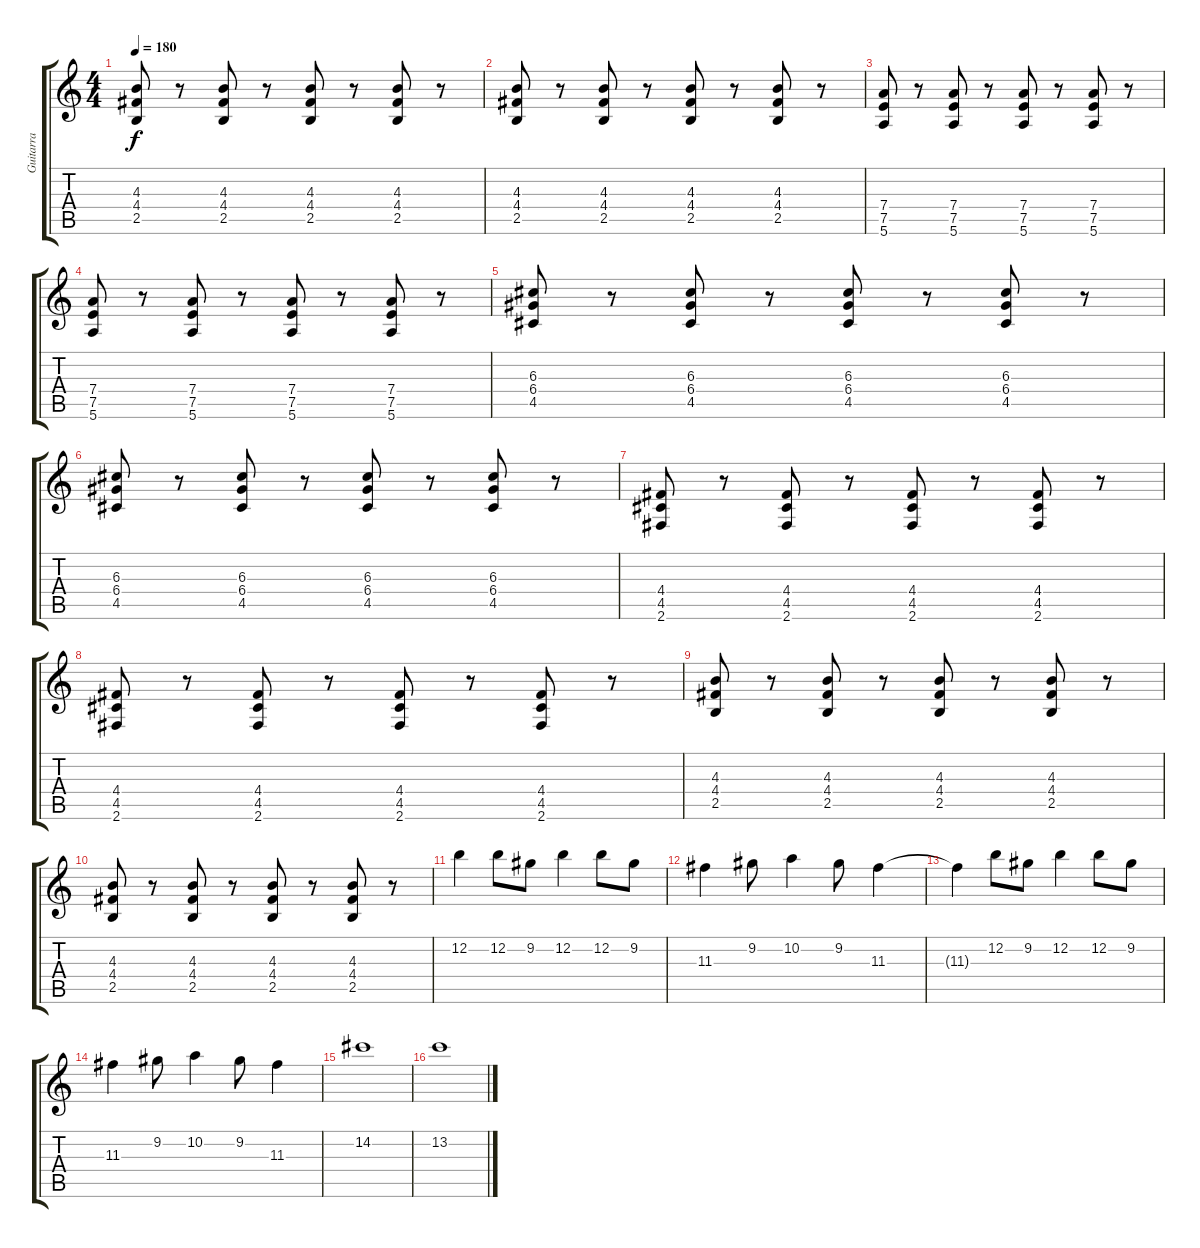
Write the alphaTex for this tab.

\track ("Guitarra" "Guitarra") {instrument overdrivenguitar}
\staff {score tabs}
\tuning (E4 B3 G3 D3 A2 E2) {hide}
\ts (4 4)
\tempo 180
\clef g2
\ks c
(4.3 4.4 2.5).8{dy f} r.8 (4.3 4.4 2.5).8 r.8 (4.3 4.4 2.5).8 r.8 (4.3 4.4 2.5).8 r.8 |
(4.3 4.4 2.5).8 r.8 (4.3 4.4 2.5).8 r.8 (4.3 4.4 2.5).8 r.8 (4.3 4.4 2.5).8 r.8 |
(7.4 7.5 5.6).8 r.8 (7.4 7.5 5.6).8 r.8 (7.4 7.5 5.6).8 r.8 (7.4 7.5 5.6).8 r.8 |
(7.4 7.5 5.6).8 r.8 (7.4 7.5 5.6).8 r.8 (7.4 7.5 5.6).8 r.8 (7.4 7.5 5.6).8 r.8 |
(6.3 6.4 4.5).8 r.8 (6.3 6.4 4.5).8 r.8 (6.3 6.4 4.5).8 r.8 (6.3 6.4 4.5).8 r.8 |
(6.3 6.4 4.5).8 r.8 (6.3 6.4 4.5).8 r.8 (6.3 6.4 4.5).8 r.8 (6.3 6.4 4.5).8 r.8 |
(4.4 4.5 2.6).8 r.8 (4.4 4.5 2.6).8 r.8 (4.4 4.5 2.6).8 r.8 (4.4 4.5 2.6).8 r.8 |
(4.4 4.5 2.6).8 r.8 (4.4 4.5 2.6).8 r.8 (4.4 4.5 2.6).8 r.8 (4.4 4.5 2.6).8 r.8 |
(4.3 4.4 2.5).8 r.8 (4.3 4.4 2.5).8 r.8 (4.3 4.4 2.5).8 r.8 (4.3 4.4 2.5).8 r.8 |
(4.3 4.4 2.5).8 r.8 (4.3 4.4 2.5).8 r.8 (4.3 4.4 2.5).8 r.8 (4.3 4.4 2.5).8 r.8 |
12.2.4 12.2.8 9.2.8 12.2.4 12.2.8 9.2.8 |
11.3.4 9.2.8 10.2.4 9.2.8 11.3.4 |
11.3{t}.4 12.2.8 9.2.8 12.2.4 12.2.8 9.2.8 |
11.3.4 9.2.8 10.2.4 9.2.8 11.3.4 |
14.2.1 |
13.2.1
